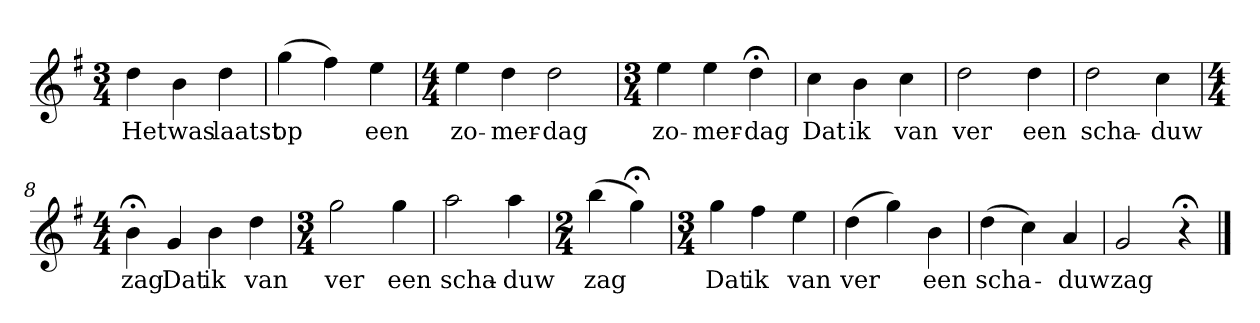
**kern	**text
*part1	*part1
*staff1	*staff1
*k[f#]	*
*G:	*
*M3/4	*
*MM120	*
=1	=1
4dd	Het
4b	was
4dd	laatst
=2	=2
(4gg	op
4ff#)	.
4ee	een
=3	=3
*M4/4	*
4ee	zo-
4dd	-mer-
2dd	-dag
=4	=4
*M3/4	*
4ee	zo-
4ee	-mer-
4dd;<	-dag
=5	=5
4cc	Dat
4b	ik
4cc	van
=6	=6
2dd	ver
4dd	een
=7	=7
2dd	scha-
4cc	-duw
=8	=8
*M4/4	*
4b;<	zag
4g	Dat
4b	ik
4dd	van
=9	=9
*M3/4	*
2gg	ver
4gg	een
=10	=10
2aa	scha-
4aa	-duw
=11	=11
*M2/4	*
(4bb	zag
4gg;<)	.
=12	=12
*M3/4	*
4gg	Dat
4ff#	ik
4ee	van
=13	=13
(4dd	ver
4gg)	.
4b	een
=14	=14
(4dd	scha-
4cc)	.
4a	-duw
=15	=15
2g	zag
4r;<	.
==	==
*-	*-
